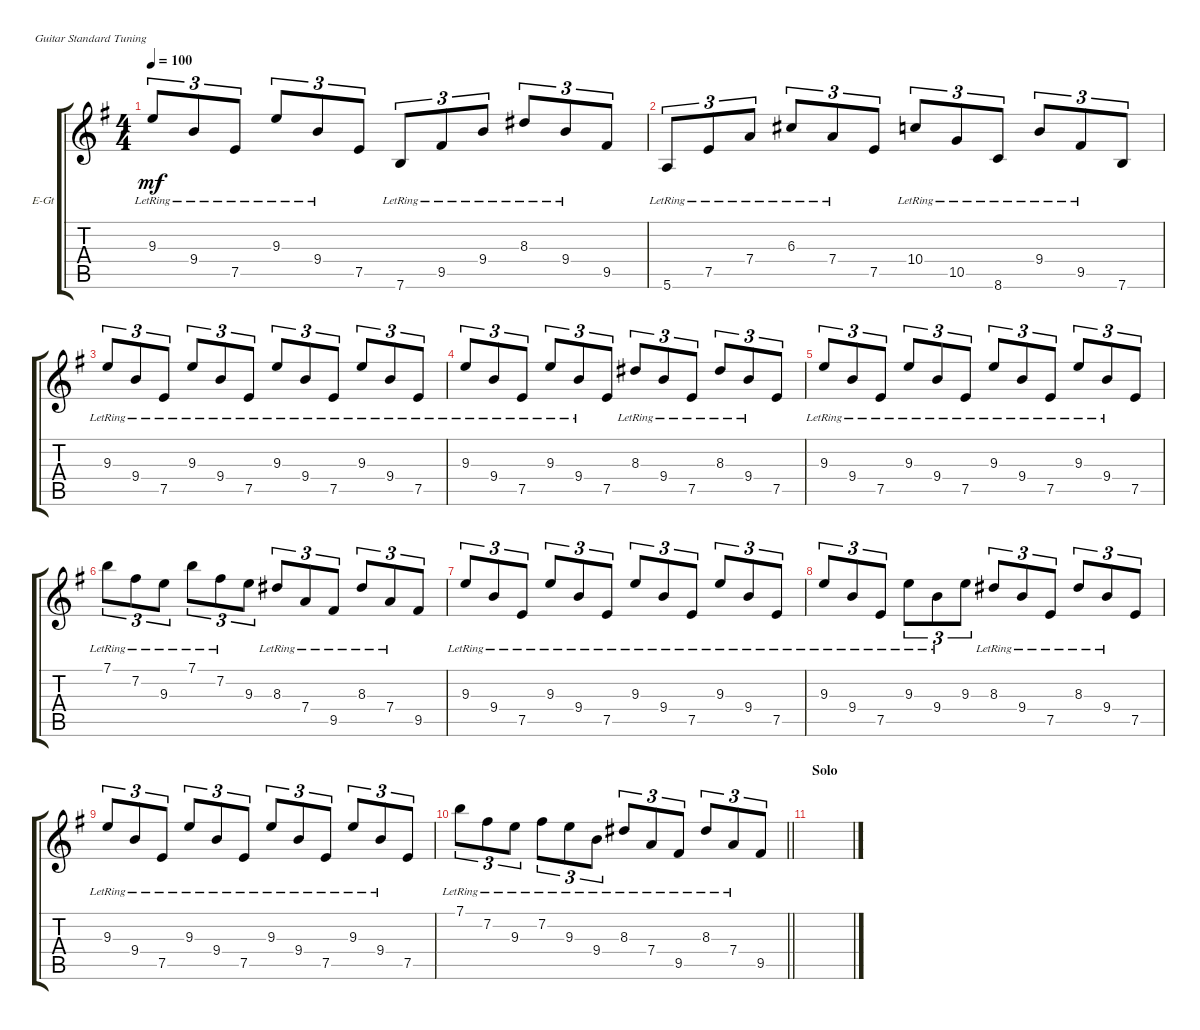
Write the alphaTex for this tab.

\bracketExtendMode groupsimilarinstruments
\firstSystemTrackNameOrientation horizontal
\otherSystemsTrackNameOrientation horizontal
\track ("guitar clean (Anton Melichov)" "E-Gt") {instrument electricguitarclean}
\staff {score tabs}
\tuning (E4 B3 G3 D3 A2 E2)
\ts (4 4)
\tempo 100
\clef g2
\scale
0.333333
\ks eminor
9.3{lr}.8{tu (3 2) dy mf} 9.4{lr}.8{tu (3 2)} 7.5{lr}.8{tu (3 2)} 9.3{lr}.8{tu (3 2)} 9.4{lr}.8{tu (3 2)} 7.5.8{tu (3 2)} 7.6{lr}.8{tu (3 2)} 9.5{lr}.8{tu (3 2)} 9.4{lr}.8{tu (3 2)} 8.3{lr}.8{tu (3 2)} 9.4{lr}.8{tu (3 2)} 9.5.8{tu (3 2)} |
\scale
0.333333 5.6{lr}.8{tu (3 2)} 7.5{lr}.8{tu (3 2)} 7.4{lr}.8{tu (3 2)} 6.3{lr}.8{tu (3 2)} 7.4{lr}.8{tu (3 2)} 7.5.8{tu (3 2)} 10.4{lr}.8{tu (3 2)} 10.5{lr}.8{tu (3 2)} 8.6{lr}.8{tu (3 2)} 9.4{lr}.8{tu (3 2)} 9.5{lr}.8{tu (3 2)} 7.6.8{tu (3 2)} |
\scale
0.333333 9.3{lr}.8{tu (3 2)} 9.4{lr}.8{tu (3 2)} 7.5{lr}.8{tu (3 2)} 9.3{lr}.8{tu (3 2)} 9.4{lr}.8{tu (3 2)} 7.5{lr}.8{tu (3 2)} 9.3{lr}.8{tu (3 2)} 9.4{lr}.8{tu (3 2)} 7.5{lr}.8{tu (3 2)} 9.3{lr}.8{tu (3 2)} 9.4{lr}.8{tu (3 2)} 7.5{lr}.8{tu (3 2)} |
\scale
0.333333 9.3{lr}.8{tu (3 2)} 9.4{lr}.8{tu (3 2)} 7.5{lr}.8{tu (3 2)} 9.3{lr}.8{tu (3 2)} 9.4{lr}.8{tu (3 2)} 7.5.8{tu (3 2)} 8.3{lr}.8{tu (3 2)} 9.4{lr}.8{tu (3 2)} 7.5{lr}.8{tu (3 2)} 8.3{lr}.8{tu (3 2)} 9.4{lr}.8{tu (3 2)} 7.5.8{tu (3 2)} |
\scale
0.333333 9.3{lr}.8{tu (3 2)} 9.4{lr}.8{tu (3 2)} 7.5{lr}.8{tu (3 2)} 9.3{lr}.8{tu (3 2)} 9.4{lr}.8{tu (3 2)} 7.5{lr}.8{tu (3 2)} 9.3{lr}.8{tu (3 2)} 9.4{lr}.8{tu (3 2)} 7.5{lr}.8{tu (3 2)} 9.3{lr}.8{tu (3 2)} 9.4{lr}.8{tu (3 2)} 7.5.8{tu (3 2)} |
\scale
0.333333 7.1{lr}.8{tu (3 2)} 7.2{lr}.8{tu (3 2)} 9.3{lr}.8{tu (3 2)} 7.1{lr}.8{tu (3 2)} 7.2{lr}.8{tu (3 2)} 9.3.8{tu (3 2)} 8.3{lr}.8{tu (3 2)} 7.4{lr}.8{tu (3 2)} 9.5{lr}.8{tu (3 2)} 8.3{lr}.8{tu (3 2)} 7.4{lr}.8{tu (3 2)} 9.5.8{tu (3 2)} |
\scale
0.333333 9.3{lr}.8{tu (3 2)} 9.4{lr}.8{tu (3 2)} 7.5{lr}.8{tu (3 2)} 9.3{lr}.8{tu (3 2)} 9.4{lr}.8{tu (3 2)} 7.5{lr}.8{tu (3 2)} 9.3{lr}.8{tu (3 2)} 9.4{lr}.8{tu (3 2)} 7.5{lr}.8{tu (3 2)} 9.3{lr}.8{tu (3 2)} 9.4{lr}.8{tu (3 2)} 7.5{lr}.8{tu (3 2)} |
\scale
0.333333 9.3{lr}.8{tu (3 2)} 9.4{lr}.8{tu (3 2)} 7.5{lr}.8{tu (3 2)} 9.3{lr}.8{tu (3 2)} 9.4{lr}.8{tu (3 2)} 9.3.8{tu (3 2)} 8.3{lr}.8{tu (3 2)} 9.4{lr}.8{tu (3 2)} 7.5{lr}.8{tu (3 2)} 8.3{lr}.8{tu (3 2)} 9.4{lr}.8{tu (3 2)} 7.5.8{tu (3 2)} |
\scale
0.333333 9.3{lr}.8{tu (3 2)} 9.4{lr}.8{tu (3 2)} 7.5{lr}.8{tu (3 2)} 9.3{lr}.8{tu (3 2)} 9.4{lr}.8{tu (3 2)} 7.5{lr}.8{tu (3 2)} 9.3{lr}.8{tu (3 2)} 9.4{lr}.8{tu (3 2)} 7.5{lr}.8{tu (3 2)} 9.3{lr}.8{tu (3 2)} 9.4{lr}.8{tu (3 2)} 7.5.8{tu (3 2)} |
\scale
0.333333
\barLineRight lightlight
7.1{lr}.8{tu (3 2)} 7.2{lr}.8{tu (3 2)} 9.3{lr}.8{tu (3 2)} 7.2{lr}.8{tu (3 2)} 9.3{lr}.8{tu (3 2)} 9.4{lr}.8{tu (3 2)} 8.3{lr}.8{tu (3 2)} 7.4{lr}.8{tu (3 2)} 9.5{lr}.8{tu (3 2)} 8.3{lr}.8{tu (3 2)} 7.4{lr}.8{tu (3 2)} 9.5.8{tu (3 2)} |
\section ("" "Solo")
\scale
0.333333 |
\scale
0.333333 |
\scale
0.333333 |
\scale
0.333333 |
\scale
0.333333 |
\scale
0.333333
